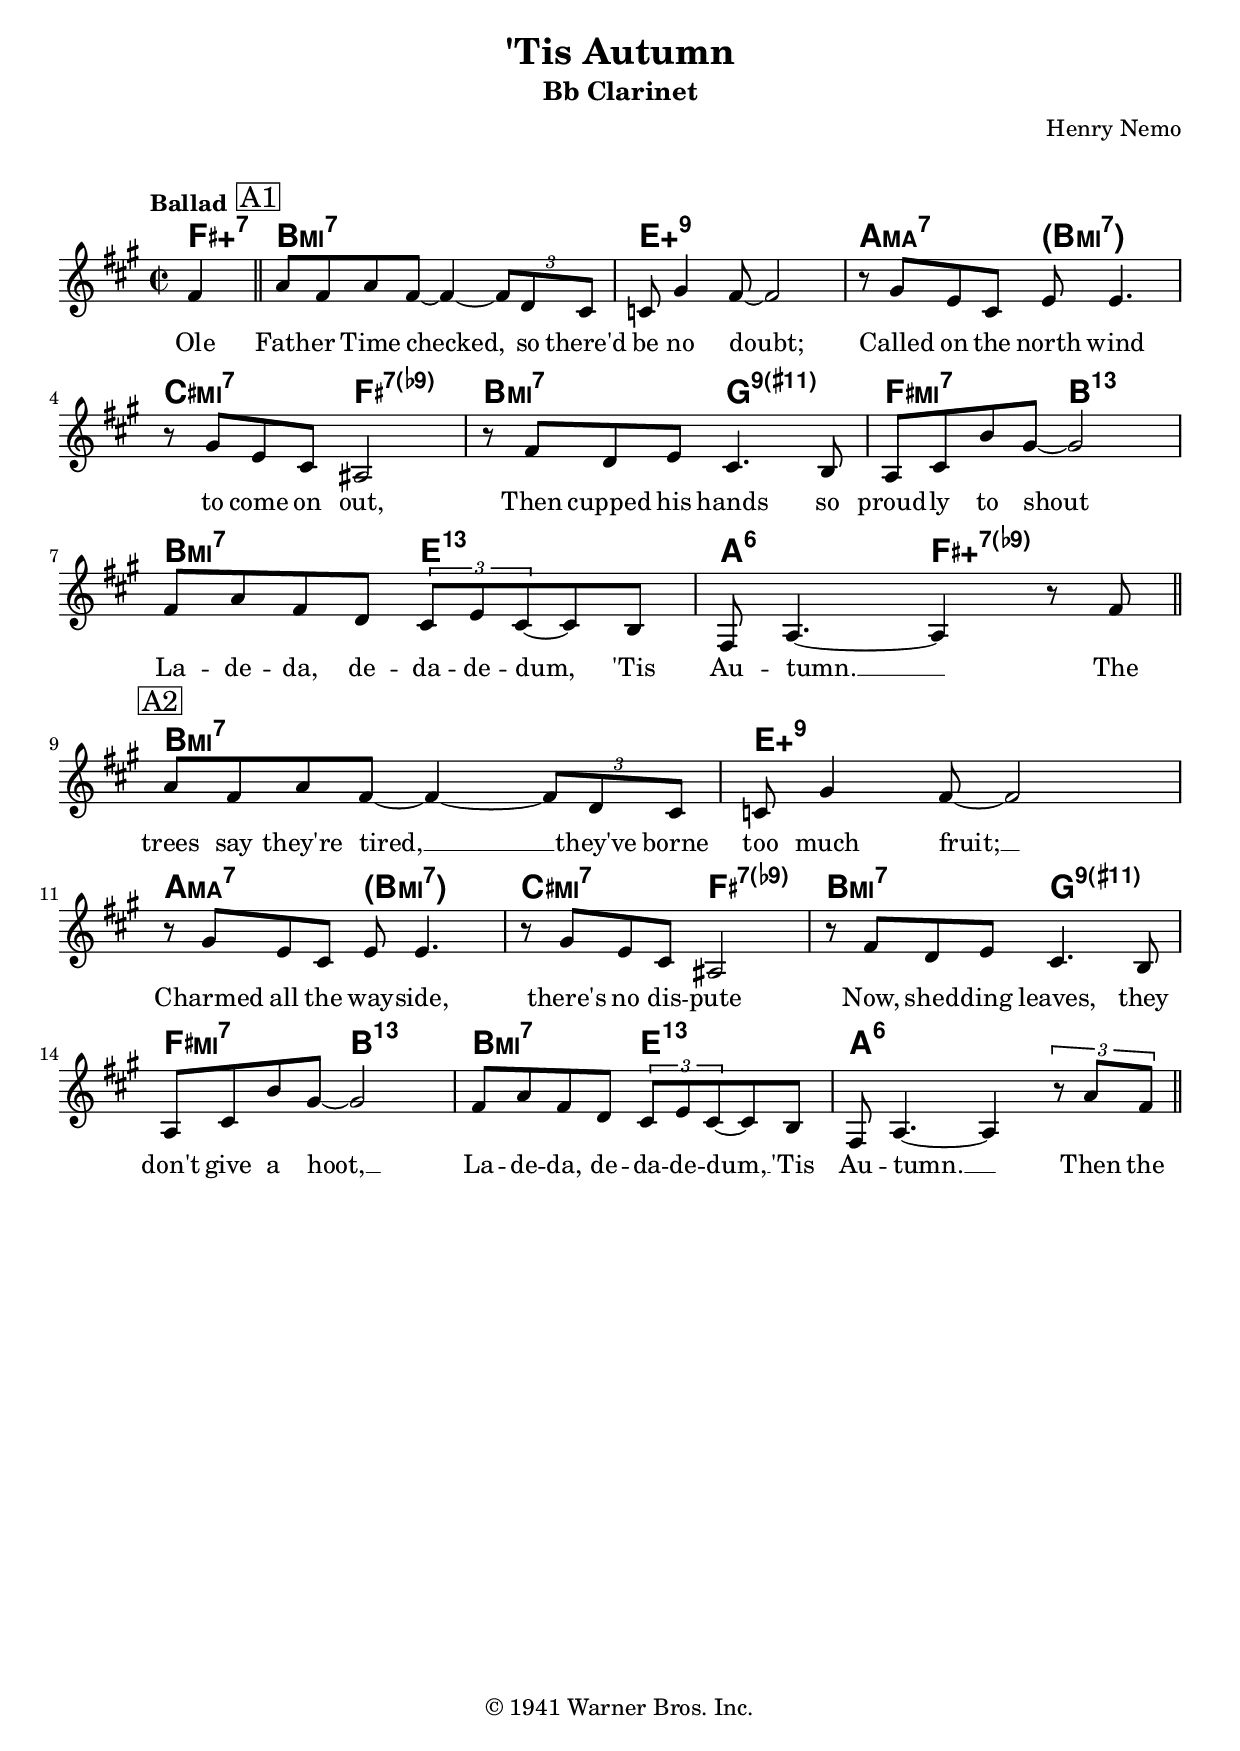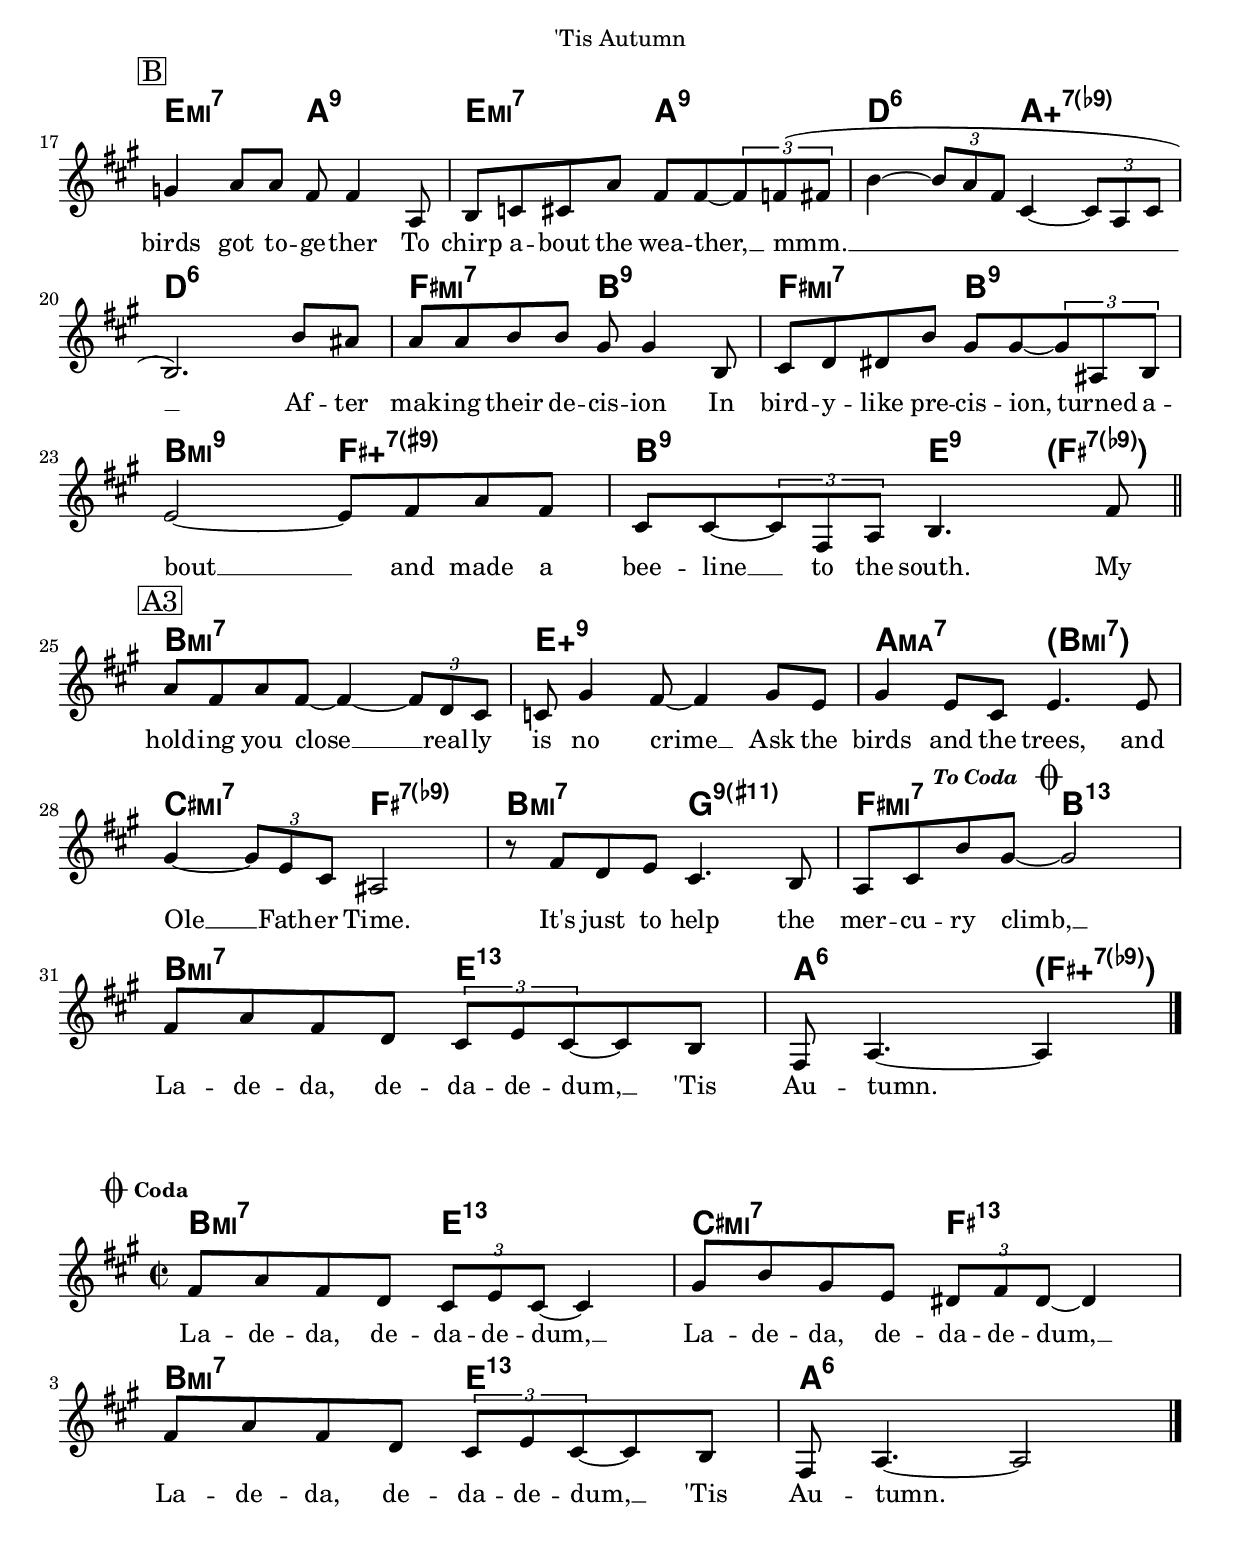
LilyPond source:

\version "2.24.0"

\include "english.ly"

instrument = "Bb Clarinet"
whatKey = a,
whatClef = "treble"

%% -*- Mode: LilyPond -*-

\include "lead-sheets.ily"

verseLyrics = \lyricmode {
  You tell me I'm act -- ing sil -- ly,
  I'm not sil -- ly, just chil -- ly, mm. __
  You say I'm prov -- ing my -- self a goof, __
  For what I say or do __ I've the ab -- so -- lute proof: __
}

verseChords = \chordmode {
  f2:m11 bf2:13 ef2:6.9
  \set chordNameFunction = #begin-end-parenthesis-ignatzek-chord-names
  c2:aug7.9+
  \unset chordNameFunction
  f2:m9 bf2:13.9-
  ef1:6.9 a2:m11 d2:13 g2:maj7 e2:m7 a1:m7 d2:sus9 d2:aug7 g1:m7 c2:13 c4:aug9
}

verseMelody = \relative f' {
  \time 2/2
  \key ef \major
  \clef \whatClef
  \tempo "Medium Ballad or Freely"

  \mark \markup{ "Verse" }
  
  r8 bf8 bf8 bf8 bf8 bf4 g8 | c,8 c4. r8 ef'4 c8 |
  g8 g4 c,8 g'8 g4 d8( | c1) |
  r8 d'8 d8 d8 d8 d8 \tuplet 3/2 { e8 e8 e8 } | b2~ b8 d,8 e8 g8 |
  c8 c8 c2.~ | c4 d8 d8 d8 d8 d4 | d1~ |
  \partial 2. d2.

  \bar "||"
}

refrainLyrics = \lyricmode {
  Ole Fath -- er Time checked, so there'd be no doubt;
  Called on the north wind to come on out,
  Then cupped his hands so proud -- ly to shout
  La -- de -- da, de -- da -- de -- dum, 'Tis Au -- tumn. __
  The trees say they're tired, __ they've borne too much fruit; __
  Charmed all the way -- side, there's no dis -- pute
  Now, shed -- ding leaves, they don't give a hoot, __
  La -- de -- da, de -- da -- de -- dum, __ 'Tis Au -- tumn. __
  Then the birds got to -- ge -- ther
  To chirp a -- bout the wea -- ther, __ mmm. __
  Af -- ter mak -- ing their de -- cis -- ion
  In bird -- y -- like pre -- cis -- ion,
  turned a -- bout __ and made a bee -- line __ to the south.
  My hold -- ing you close __ real -- ly is no crime __
  Ask the birds and the trees, and Ole __ Fath -- er Time.
  It's just to help the mer -- cu -- ry climb, __
  La -- de -- da, de -- da -- de -- dum, __ 'Tis Au -- tumn.
}

refrainChords = \chordmode {
  c4:aug7
  
  f1:m7 bf1:aug9 ef2:maj7
  \set chordNameFunction = #begin-end-parenthesis-ignatzek-chord-names
  f2:m7
  \unset chordNameFunction
  g2:m7 c2:7.9- f2:m7 df2:9.11+ c2:m7 f2:13
  f2:m7 bf2:13 ef2:6 c2:aug7.9-

  f1:m7 bf1:aug9 ef2:maj7
  \set chordNameFunction = #begin-end-parenthesis-ignatzek-chord-names
  f2:m7
  \unset chordNameFunction
  g2:m7 c2:7.9- f2:m7 df2:9.11+ c2:m7 f2:13
  f2:m7 bf2:13 ef1:6
  
  bf2:m7 ef2:9 bf2:m7 ef2:9 af2:6 ef2:aug7.9- af1:6
  c2:m7 f2:9 c2:m7 f2:9 f2:m9 c2:aug7.9+ f2:9 bf4:9
  \set chordNameFunction = #begin-end-parenthesis-ignatzek-chord-names
  c4:7.9-
  \unset chordNameFunction

  f1:m7 bf1:aug9 ef2:maj7
  \set chordNameFunction = #begin-end-parenthesis-ignatzek-chord-names
  f2:m7
  \unset chordNameFunction
  g2:m7 c2:7.9- f2:m7 df2:9.11+ c2:m7 f2:13
  f2:m7 bf2:13 ef2:6
  \set chordNameFunction = #begin-end-parenthesis-ignatzek-chord-names
  c4:aug7.9-
  \unset chordNameFunction
}

refrainMelody = \relative f'' {
  \time 2/2
  \key ef \major
  \clef \whatClef
  \tempo "Ballad"
  
  \partial 4 c4 |
  \bar "||"

  \mark \markup{ \box "A1" }
  
  ef8 c8 ef8 c8~ c4~ \tuplet 3/2 { c8 af8 g8 } | fs8 d'4 c8~ c2 |
  r8 d8 bf8 g8 bf8 bf4. | r8 d8 bf8 g8 e2 |
  r8 c'8 af8 bf8 g4. f8 | ef8 g8 f'8 d8~ d2 |
  c8 ef8 c8 af8 \tuplet 3/2 { g8 bf8 g8~ } g8 f8 | c8 ef4.~ ef4 r8 c'8 |
  
  
  \bar "||"
  \break

  \mark \markup{ \box "A2" }

  ef8 c8 ef8 c8~ c4~ \tuplet 3/2 { c8 af8 g8 } | fs8 d'4 c8~ c2 |
  r8 d8 bf8 g8 bf8 bf4. | r8 d8 bf8 g8 e2 |
  r8 c'8 af8 bf8 g4. f8 | ef8 g8 f'8 d8~ d2 |
  c8 ef8 c8 af8 \tuplet 3/2 { g8 bf8 g8~ } g8 f8 | c8 ef4.~ ef4 \tuplet 3/2 { r8 ef'8 c8 } |

  \bar "||"
  \pageBreak

  \mark \markup{ \box "B" }
  
  df4 ef8 ef8 c8 c4 ef,8 | f8 fs8 g8 ef'8 c8 c8~ \tuplet 3/2 { c8 b8( c8 } |
  f4~ \tuplet 3/2 { f8 ef8 c8 } g4~ \tuplet 3/2 { g8 ef8 g8 } |
  f2.) f'8 e8 | ef8 ef8 f8 f8 d8 d4 f,8 | g8 af8 a8 f'8 d8 d8~ \tuplet 3/2 { d8 e,8 f8 } |
  bf2~ bf8 c8 ef8 c8 | g8 g8~ \tuplet 3/2 { g8 c,8 ef8 } f4. c'8 |
  
  \bar "||"
  \break

  \mark \markup{ \box "A3" }

  ef8 c8 ef8 c8~ c4~ \tuplet 3/2 { c8 af8 g8 } | fs8 d'4 c8~ c4 d8 bf8 |
  d4 bf8 g8 bf4. bf8 |
  \break
  d4~ \tuplet 3/2 { d8 bf8 g8 } e2 |
  r8 c'8 af8 bf8 g4. f8 | ef8 g8 f'8 d8~ \textToCoda d2 |
  \break
  c8 ef8 c8 af8 \tuplet 3/2 { g8 bf8 g8~ } g8 f8 |
  \partial 2. c8 ef4.~ ef4 |

  \bar "|."
}

codaLyrics = \lyricmode {
  La -- de -- da, de -- da -- de -- dum, __ 
  La -- de -- da, de -- da -- de -- dum, __ 
  La -- de -- da, de -- da -- de -- dum, __ 
  'Tis Au -- tumn.
  
}

codaChords = \chordmode {
  f2:m7 bf2:13
  g2:m7 c2:13
  f2:m7 bf2:13
  ef1:6
}

codaMelody = \relative f'' {
  \time 2/2
  \key ef \major
  \clef \whatClef

  \textCoda

  c8 ef8 c8 af8 \tuplet 3/2 { g8 bf8 g8~ } g4 |
  d'8 f8 d8 bf8 \tuplet 3/2 { a8 c8 a8~ } a4 |
  \break
  c8 ef8 c8 af8 \tuplet 3/2 { g8 bf8 g8~ } g8 f8 |
  c8 ef4.~ ef2 |

  \bar "|."
}

\include "paper.ily"

\header {
  title = "'Tis Autumn"
  subtitle = \instrument
  composer = "Henry Nemo"
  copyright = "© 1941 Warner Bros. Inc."
}

\markup {
  % Leave a gap after the header
  \vspace #1
}

%{
\score {
  <<
    { \context ChordNames 
      {
      \override ChordName.font-size = #+3
      \override ChordName.font-series = #'bold
      \set chordChanges = ##f
     \transpose ef \whatKey {
       \verseChords
	}
      }
      }
    \new Staff {
      \context Voice = "voiceMelody" { 
	\noDoubleAccidentalMusic \transpose ef \whatKey {
	  \verseMelody
	  }
	}
    }
    \new Lyrics \lyricsto "voiceMelody"
    {
      \verseLyrics
    }
  >>
  \layout { }
}

\markup { \vspace #4 }

%}

\score {
  <<
    { \context ChordNames 
      {
      \override ChordName.font-size = #+3
      \override ChordName.font-series = #'bold
      \set chordChanges = ##f
     \transpose ef \whatKey {
       \refrainChords
	}
      }
      }
    \new Staff {
      \context Voice = "voiceMelody" { 
	\noDoubleAccidentalMusic \transpose ef \whatKey {
	  \refrainMelody
	  }
	}
    }
    \new Lyrics \lyricsto "voiceMelody"
    {
      \refrainLyrics
    }
  >>
  \layout { }
}

\markup { \vspace #2 }

\score {
  <<
    { \context ChordNames 
      {
      \override ChordName.font-size = #+3
      \override ChordName.font-series = #'bold
      \set chordChanges = ##f
     \transpose ef \whatKey {
       \codaChords
	}
      }
      }
    \new Staff {
      \context Voice = "voiceMelody" { 
	\noDoubleAccidentalMusic \transpose ef \whatKey {
	  \codaMelody
	  }
	}
    }
    \new Lyrics \lyricsto "voiceMelody"
    {
      \codaLyrics
    }
  >>
  \layout { }
}

